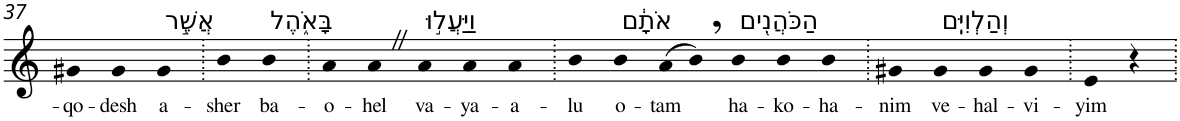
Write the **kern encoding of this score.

**kern	**text
*part1	*part1
*staff1	*staff1
*I"Piano	*
*I'Pno	*
!!LO:PB:g=z
*clefG2	*
*k[]	*
=37	=37
!	!LO:LY:b
4g#X	-qo-
!	!LO:LY:b
4g#	-desh
!LO:TX:a:t=אֲשֶׁ֣ר	!
!	!LO:LY:b
4g#	a-
=38.	=38.
!	!LO:LY:b
4b	-sher
!LO:TX:a:t=בָּאֹ֑הֶל	!
!	!LO:LY:b
4b	ba-
=39.	=39.
!	!LO:LY:b
4a	-o-
!	!LO:LY:b
4aZ	-hel
!LO:TX:a:t=וַיַּעֲל֣וּ	!
!	!LO:LY:b
4a	va-
!	!LO:LY:b
4a	-ya-
!	!LO:LY:b
4a	-a-
=40.	=40.
!	!LO:LY:b
4b	-lu
!LO:TX:a:t=אֹתָ֔ם	!
!	!LO:LY:b
4b	o-
!	!LO:LY:b
(>8a	-tam
8b,)	.
!LO:TX:a:t=הַכֹּהֲנִ֖ים	!
!	!LO:LY:b
4b	ha-
!	!LO:LY:b
4b	-ko-
!	!LO:LY:b
4b	-ha-
=41.	=41.
!	!LO:LY:b
4g#X	-nim
!LO:TX:a:t=וְהַלְוִיִּֽם	!
!	!LO:LY:b
4g#	ve-
!	!LO:LY:b
4g#	-hal-
!	!LO:LY:b
4g#	-vi-
=42.	=42.
!	!LO:LY:b
4e	-yim
4r	.
=.	=.
*-	*-
